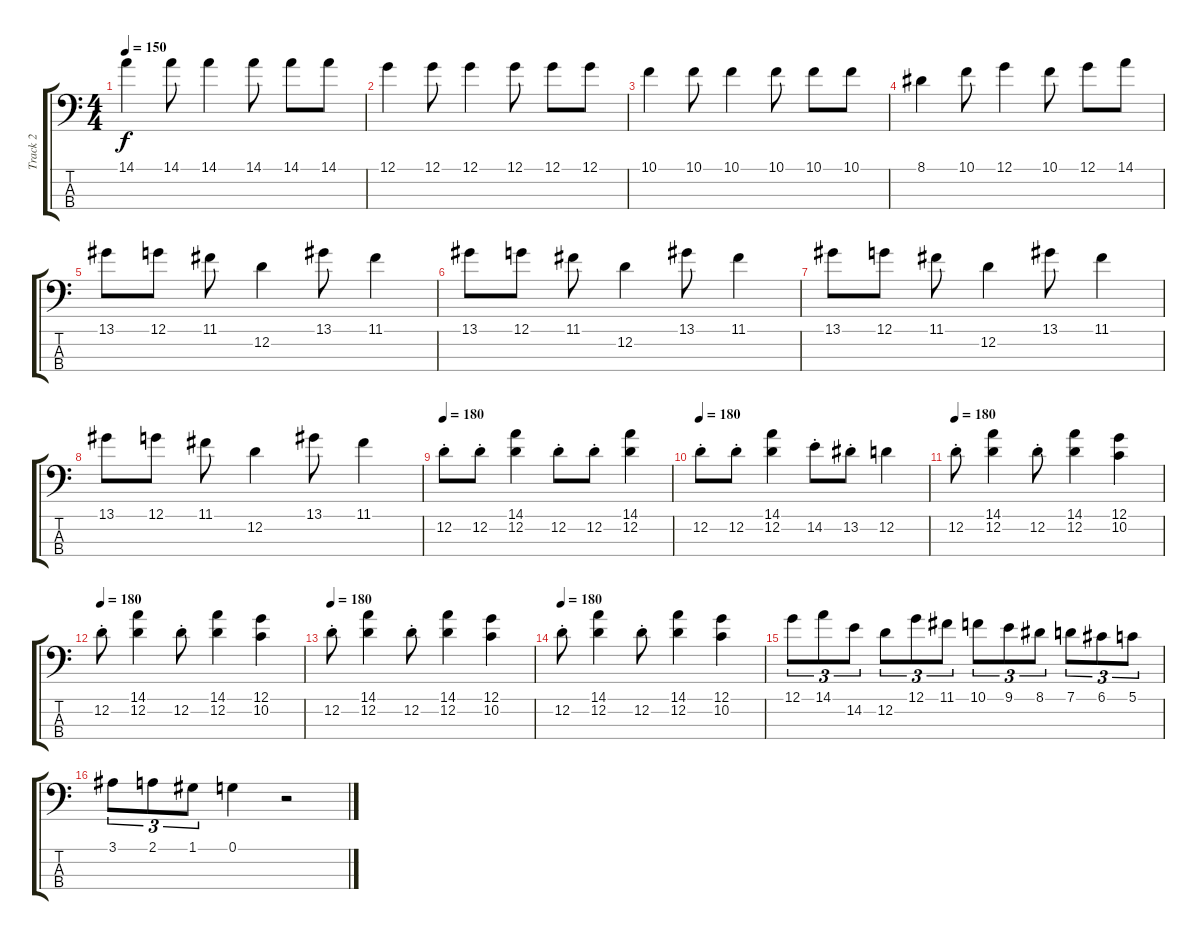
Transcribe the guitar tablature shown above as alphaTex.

\track ("Track 2" "Track 2") {instrument electricbassfinger}
\staff {score tabs}
\tuning (G2 D2 A1 E1) {hide}
\ts (4 4)
\tempo 150
\tempo 180
\tempo 150
\clef f4
\ks c
14.1.4{dy f instrument electricbassfinger} 14.1.8 14.1.4 14.1.8 14.1.8 14.1.8 |
12.1.4 12.1.8 12.1.4 12.1.8 12.1.8 12.1.8 |
10.1.4 10.1.8 10.1.4 10.1.8 10.1.8 10.1.8 |
8.1.4 10.1.8 12.1.4 10.1.8 12.1.8 14.1.8 |
13.1.8 12.1.8 11.1.8 12.2.4 13.1.8 11.1.4 |
13.1.8 12.1.8 11.1.8 12.2.4 13.1.8 11.1.4 |
13.1.8 12.1.8 11.1.8 12.2.4 13.1.8 11.1.4 |
13.1.8 12.1.8 11.1.8 12.2.4 13.1.8 11.1.4 |
\tempo 180
12.2{st}.8 12.2{st}.8 (14.1 12.2).4 12.2{st}.8 12.2{st}.8 (14.1 12.2).4 |
\tempo 180
12.2{st}.8 12.2{st}.8 (14.1 12.2).4 14.2{st}.8 13.2{st}.8 12.2.4 |
\tempo 180
12.2{st}.8 (14.1 12.2).4 12.2{st}.8 (14.1 12.2).4 (12.1 10.2).4 |
\tempo 180
12.2{st}.8 (14.1 12.2).4 12.2{st}.8 (14.1 12.2).4 (12.1 10.2).4 |
\tempo 180
12.2{st}.8 (14.1 12.2).4 12.2{st}.8 (14.1 12.2).4 (12.1 10.2).4 |
\tempo 180
12.2{st}.8 (14.1 12.2).4 12.2{st}.8 (14.1 12.2).4 (12.1 10.2).4 |
12.1.8{tu (3 2)} 14.1.8{tu (3 2)} 14.2.8{tu (3 2)} 12.2.8{tu (3 2)} 12.1.8{tu (3 2)} 11.1.8{tu (3 2)} 10.1.8{tu (3 2)} 9.1.8{tu (3 2)} 8.1.8{tu (3 2)} 7.1.8{tu (3 2)} 6.1.8{tu (3 2)} 5.1.8{tu (3 2)} |
3.1.8{tu (3 2)} 2.1.8{tu (3 2)} 1.1.8{tu (3 2)} 0.1.4 r.2
